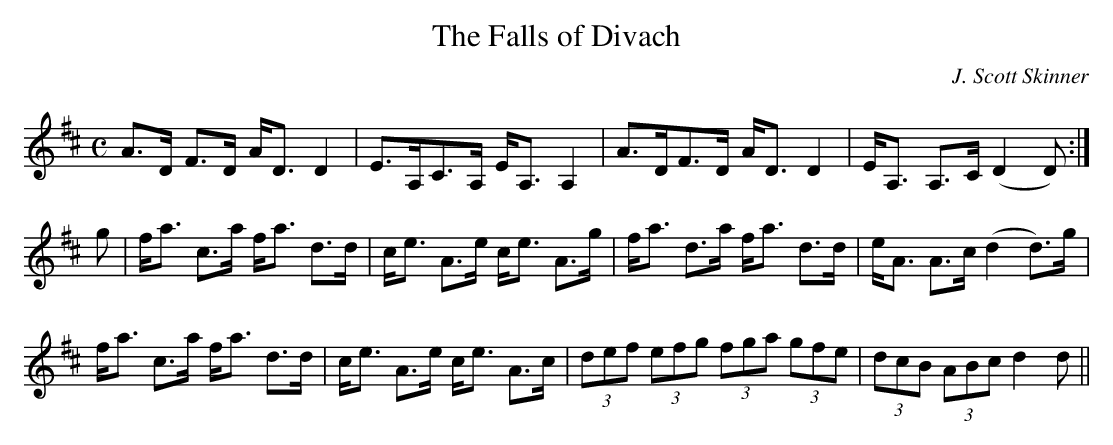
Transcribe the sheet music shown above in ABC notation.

X:1
T:Falls of Divach, The
C:J. Scott Skinner
M:C
L:1/8
K:D
A>D F>D A<D D2|E>A,C>A, E<A, A,2|A>DF>D A<D D2|E<A, A,>C (D2D):|
g|f<a c>a f<a d>d|c<e A>e c<e A>g|f<a d>a f<a d>d|e<A A>c (d2 d>)g|
f<a c>a f<a d>d|c<e A>e c<e A>c|(3def (3efg (3fga (3gfe|(3dcB (3ABc d2 d||
